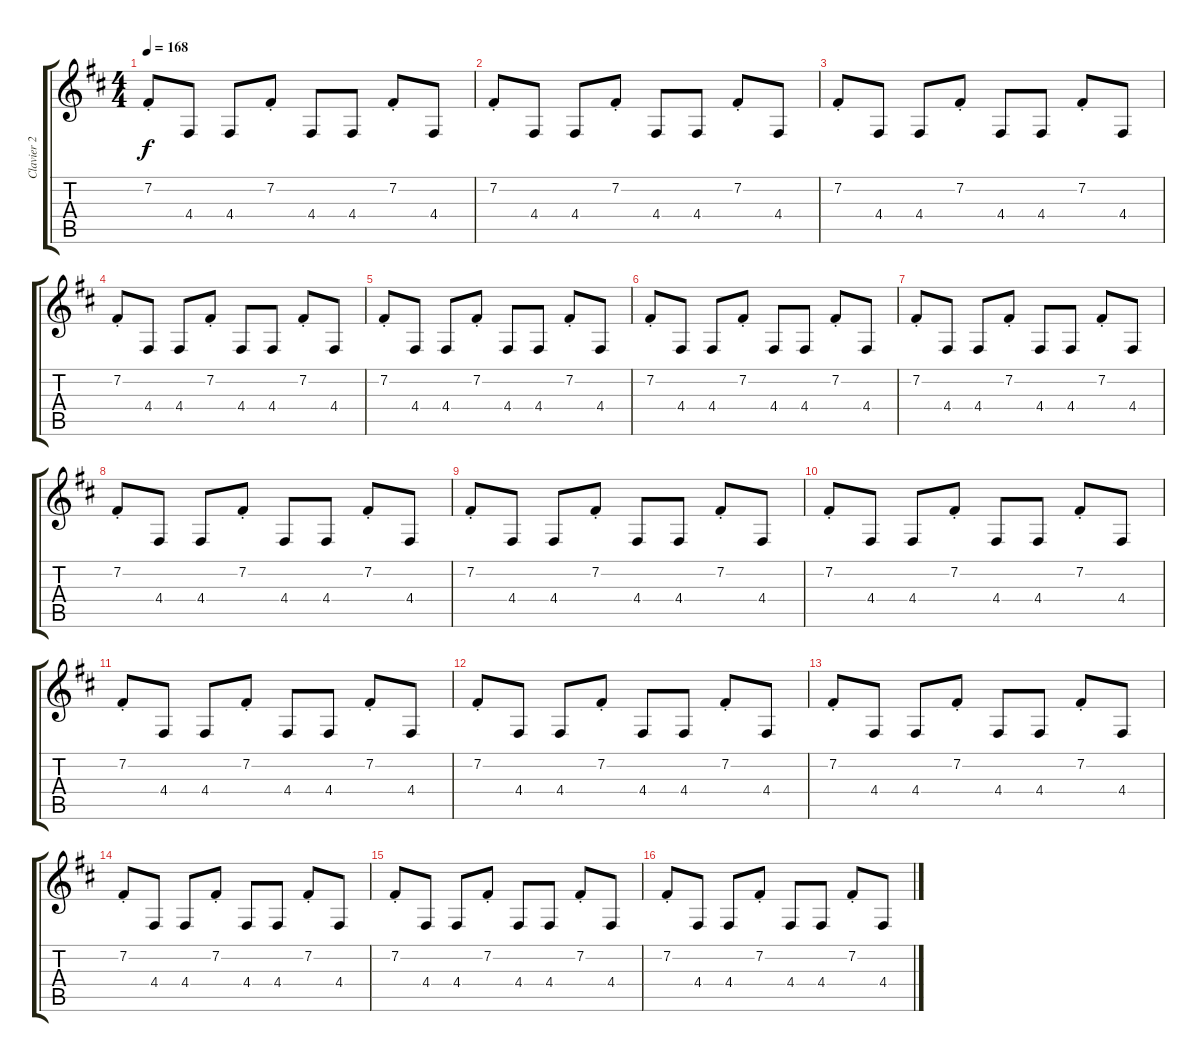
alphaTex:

\track ("Clavier 2" "Clavier 2") {instrument musicbox}
\staff {score tabs}
\tuning (E4 B3 G3 D3 A2 E2) {hide}
\ts (4 4)
\tempo 168
\clef g2
\ks d
7.2{st}.8{dy f} 4.4.8 4.4.8 7.2{st}.8 4.4.8 4.4.8 7.2{st}.8 4.4.8 |
7.2{st}.8 4.4.8 4.4.8 7.2{st}.8 4.4.8 4.4.8 7.2{st}.8 4.4.8 |
7.2{st}.8 4.4.8 4.4.8 7.2{st}.8 4.4.8 4.4.8 7.2{st}.8 4.4.8 |
7.2{st}.8 4.4.8 4.4.8 7.2{st}.8 4.4.8 4.4.8 7.2{st}.8 4.4.8 |
7.2{st}.8 4.4.8 4.4.8 7.2{st}.8 4.4.8 4.4.8 7.2{st}.8 4.4.8 |
7.2{st}.8 4.4.8 4.4.8 7.2{st}.8 4.4.8 4.4.8 7.2{st}.8 4.4.8 |
7.2{st}.8 4.4.8 4.4.8 7.2{st}.8 4.4.8 4.4.8 7.2{st}.8 4.4.8 |
7.2{st}.8 4.4.8 4.4.8 7.2{st}.8 4.4.8 4.4.8 7.2{st}.8 4.4.8 |
7.2{st}.8 4.4.8 4.4.8 7.2{st}.8 4.4.8 4.4.8 7.2{st}.8 4.4.8 |
7.2{st}.8 4.4.8 4.4.8 7.2{st}.8 4.4.8 4.4.8 7.2{st}.8 4.4.8 |
7.2{st}.8 4.4.8 4.4.8 7.2{st}.8 4.4.8 4.4.8 7.2{st}.8 4.4.8 |
7.2{st}.8 4.4.8 4.4.8 7.2{st}.8 4.4.8 4.4.8 7.2{st}.8 4.4.8 |
7.2{st}.8 4.4.8 4.4.8 7.2{st}.8 4.4.8 4.4.8 7.2{st}.8 4.4.8 |
7.2{st}.8 4.4.8 4.4.8 7.2{st}.8 4.4.8 4.4.8 7.2{st}.8 4.4.8 |
7.2{st}.8 4.4.8 4.4.8 7.2{st}.8 4.4.8 4.4.8 7.2{st}.8 4.4.8 |
7.2{st}.8 4.4.8 4.4.8 7.2{st}.8 4.4.8 4.4.8 7.2{st}.8 4.4.8
